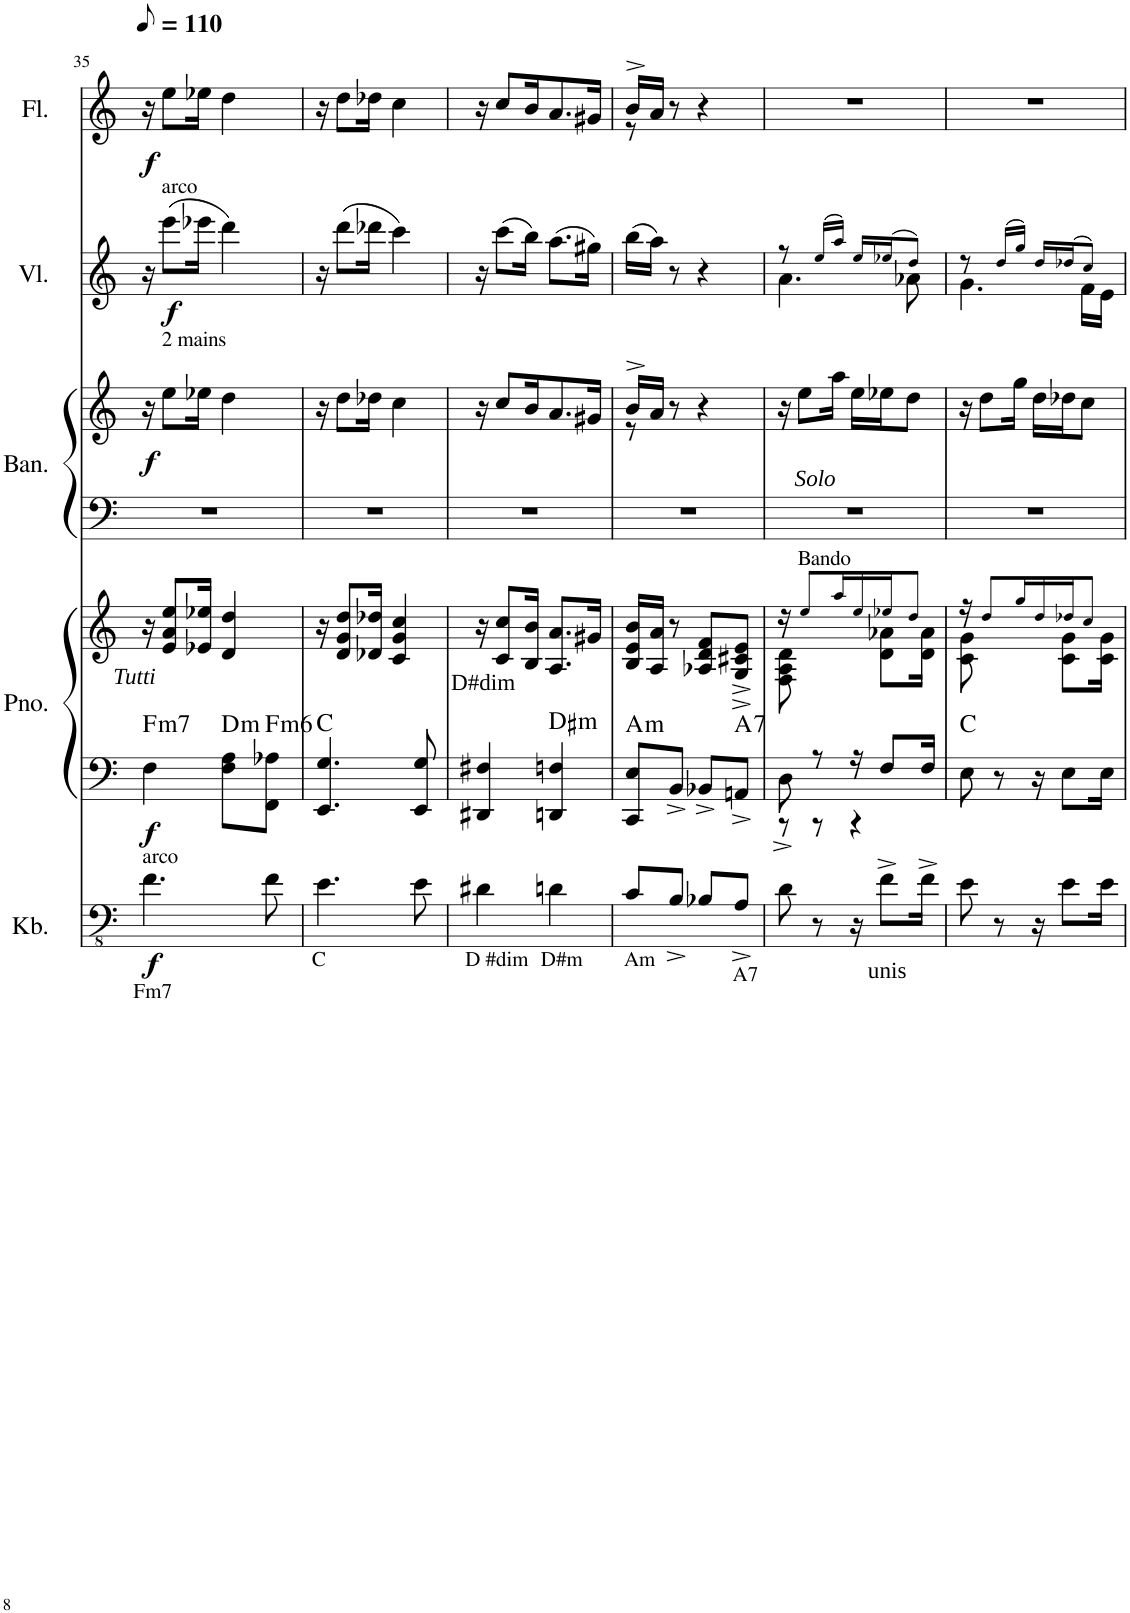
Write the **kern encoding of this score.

**kern	**text	**dynam	**kern	**kern	**text	**dynam	**harte	**kern	**kern	**dynam	**kern	**dynam	**kern	**dynam
*part5	*part5	*part5	*part4	*part4	*part4	*part4	*part4	*part3	*part3	*part3	*part2	*part2	*part1	*part1
*staff7	*staff7	*staff7	*staff6	*staff5	*staff5	*staff5/6	*	*staff4	*staff3	*staff3/4	*staff2	*staff2	*staff1	*staff1
*I"Kontrabass	*	*	*I"Piano	*	*	*	*	*I"Bandoneon	*	*	*I"Violine	*	*I"Flöte	*
*I'Kb.	*	*	*I'Pno.	*	*	*	*	*I'Ban.	*	*	*I'Vl.	*	*I'Fl.	*
!!LO:PB:g=z
*clefFv4	*	*	*clefF4	*clefG2	*	*	*	*clefF4	*clefG2	*	*clefG2	*	*clefG2	*
*Trd7c12	*	*	*	*	*	*	*	*	*	*	*	*	*	*
*k[]	*	*	*k[]	*k[]	*	*	*	*k[]	*k[]	*	*k[]	*	*k[]	*
*M4/8	*	*	*M4/8	*M4/8	*	*	*	*M4/8	*M4/8	*	*M4/8	*	*M4/8	*
*MM55	*	*	*MM55	*MM55	*	*	*	*MM55	*MM55	*	*MM55	*	*MM55	*
=35	=35	=35	=35	=35	=35	=35	=35	=35	=35	=35	=35	=35	=35	=35
!	!	!	!	!LO:TX:b:i:t=Tutti	!	!	!	!	!	!	!	!	!	!
!LO:TX:b:t=Fm7	!	!	!	!	!	!	!	!	!	!	!	!	!	!
!LO:TX:a:t=arco	!	!	!	!	!	!	!	!	!	!	!	!	!	!
!	!	!LO:DY:b	!	!	!	!LO:DY:b=2	!LO:H:kt=m7	!	!	!LO:DY:b	!	!	!	!LO:DY:b
*	*	*	*	*^	*	*	*	*	*	*	*	*	*	*
4.F\	.	f	4F\	16r	4.ryy	.	f	F:min7	2r	16r	f	16r	.	16r	f
!	!	!	!	!	!	!	!	!	!	!	!	!LO:TX:a:t=arco	!	!	!
!	!	!	!	!	!	!	!	!	!	!LO:TX:a:t=2 mains	!	!	!	!	!
!	!	!	!	!	!	!	!	!	!	!	!	!	!LO:DY:b	!	!
.	.	.	.	8e/ 8a/ 8ee/L	.	.	.	.	.	8ee\L	.	(8eee\L	f	8ee\L	.
.	.	.	.	16e-X/ 16ee-X/Jk	.	.	.	.	.	16ee-X\Jk	.	16eee-X\Jk	.	16ee-X\Jk	.
!	!	!	!	!	!	!	!	!LO:H:kt=m	!	!	!	!	!	!	!
.	.	.	8F\ 8A\L	4d/ 4dd/	.	.	.	D:min	.	4dd\	.	4ddd\)	.	4dd\	.
!	!	!	!	!	!	!	!	!LO:H:kt=m6	!	!	!	!	!	!	!
8F\	.	.	8FF\ 8A-X\J	.	8ryy	.	.	F:min6	.	.	.	.	.	.	.
=36	=36	=36	=36	=36	=36	=36	=36	=36	=36	=36	=36	=36	=36	=36	=36
!LO:TX:b:t=C	!	!	!	!	!	!	!	!LO:H:kt=N.C.	!	!	!	!	!	!	!
*	*	*	*	*v	*v	*	*	*	*	*	*	*	*	*	*
4.E\	.	.	4.EE/ 4.G/	16r	.	.	N	2r	16r	.	16r	.	16r	.
.	.	.	.	8d/ 8g/ 8dd/L	.	.	.	.	8dd\L	.	(8ddd\L	.	8dd\L	.
.	.	.	.	16d-X/ 16dd-X/Jk	.	.	.	.	16dd-X\Jk	.	16ddd-X\Jk	.	16dd-X\Jk	.
.	.	.	.	4c/ 4g/ 4cc/	.	.	.	.	4cc\	.	4ccc\)	.	4cc\	.
8E\	.	.	8EE/ 8G/	.	.	.	.	.	.	.	.	.	.	.
=37	=37	=37	=37	=37	=37	=37	=37	=37	=37	=37	=37	=37	=37	=37
!LO:TX:b:t=D #dim	!	!	!	!	!	!	!	!	!	!	!	!	!	!
!	!	!	!	!	!LO:LY:b	!	!	!	!	!	!	!	!	!
4D#X\	.	.	4DD#X/ 4F#X/	16r	D#dim	.	.	2r	16r	.	16r	.	16r	.
.	.	.	.	8c/ 8cc/L	.	.	.	.	8cc/L	.	(8ccc\L	.	8cc/L	.
.	.	.	.	16B/ 16b/Jk	.	.	.	.	16b/K	.	16bb\Jk)	.	16b/K	.
!LO:TX:b:t=D#m	!	!	!	!	!	!	!LO:H:kt=m	!	!	!	!	!	!	!
4Dn\	.	.	4DDn/ 4Fn/	8.A/ 8.a/L	.	.	D#:min	.	8.a/	.	(8.aa\L	.	8.a/	.
.	.	.	.	16g#X/Jk	.	.	.	.	16g#X/Jk	.	16gg#X\Jk)	.	16g#X/Jk	.
=38	=38	=38	=38	=38	=38	=38	=38	=38	=38	=38	=38	=38	=38	=38
*	*	*	*	*	*	*	*	*	*^	*	*	*	*^	*
!LO:TX:b:t=Am	!	!	!	!	!	!	!LO:H:kt=m	!	!	!	!	!	!	!	!	!
8C/L	.	.	8CC/ 8E/L	16B/ 16e/ 16b/LL	.	.	A:min	2r	16b^/LL	8r	.	(16bb\LL	.	16b^/LL	8r	.
.	.	.	.	16A/ 16a/JJ	.	.	.	.	16a/JJ	.	.	16aa\JJ)	.	16a/JJ	.	.
8BB^/J	.	.	8BB^/J	8r	.	.	.	.	8r	4.ryy	.	8r	.	8r	4.ryy	.
8BB-X/L	.	.	8BB-X^/L	8A-X/ 8d/ 8f/L	.	.	.	.	4r	.	.	4r	.	4r	.	.
!LO:TX:b:t=A7	!	!	!	!	!	!	!LO:H:kt=7	!	!	!	!	!	!	!	!	!
8AA^/J	.	.	8AAn^/J	8G/^ 8c#X/^ 8e/^J	.	.	A:7	.	.	.	.	.	.	.	.	.
*	*	*	*	*	*	*	*	*	*v	*v	*	*	*	*v	*v	*
=39	=39	=39	=39	=39	=39	=39	=39	=39	=39	=39	=39	=39	=39	=39
*	*	*	*^	*^	*	*	*	*	*	*	*^	*	*	*
8D\	.	.	8D^\	8r	16r	8F\ 8A\ 8d\	.	.	.	2r	16r	.	8r	4.a\	.	2r	.
!	!	!	!	!	!	!	!	!	!	!	!LO:TX:b:i:t=Solo	!	!	!	!	!	!
!	!	!	!	!	!LO:TX:a:t=Bando	!	!	!	!	!	!	!	!	!	!	!	!
.	.	.	.	.	8ee/L	.	.	.	.	.	8ee\L	.	.	.	.	.	.
8r	.	.	8r	8r	.	8.ryy	.	.	.	.	.	.	(16ee/LL	.	.	.	.
.	.	.	.	.	16aa/L	.	.	.	.	.	16aa\Jk	.	16aa/JJ)	.	.	.	.
16r	.	.	16r	4r	16ee/	.	.	.	.	.	16ee\LL	.	16ee/LL	.	.	.	.
!	!LO:LY:b	!	!	!	!	!	!	!	!	!	!	!	!	!	!	!	!
8F^\L	unis	.	8F/L	.	16ee-X/J	8d\ 8a-X\L	.	.	.	.	16ee-X\J	.	(16ee-X/J	.	.	.	.
.	.	.	.	.	8dd/J	.	.	.	.	.	8dd\J	.	8dd/J)	8a-X\	.	.	.
16F^\Jk	.	.	16F/Jk	.	.	16d\ 16a-\Jk	.	.	.	.	.	.	.	.	.	.	.
*	*	*	*v	*v	*	*	*	*	*	*	*	*	*	*	*	*	*
=40	=40	=40	=40	=40	=40	=40	=40	=40	=40	=40	=40	=40	=40	=40	=40	=40
!	!	!	!	!	!	!	!	!LO:H:kt=N.C.	!	!	!	!	!	!	!	!
8E\	.	.	8E\	16r	8c\ 8g\	.	.	N	2r	16r	.	8r	4.g\	.	2r	.
.	.	.	.	8dd/L	.	.	.	.	.	8dd\L	.	.	.	.	.	.
8r	.	.	8r	.	8.ryy	.	.	.	.	.	.	(16dd/LL	.	.	.	.
.	.	.	.	16gg/L	.	.	.	.	.	16gg\Jk	.	16gg/JJ)	.	.	.	.
16r	.	.	16r	16dd/	.	.	.	.	.	16dd\LL	.	16dd/LL	.	.	.	.
8E\L	.	.	8E\L	16dd-X/J	8c\ 8g\L	.	.	.	.	16dd-X\J	.	(16dd-X/J	.	.	.	.
.	.	.	.	8cc/J	.	.	.	.	.	8cc\J	.	8cc/J)	16f\LL	.	.	.
16E\Jk	.	.	16E\Jk	.	16c\ 16g\Jk	.	.	.	.	.	.	.	16e\JJ	.	.	.
*	*	*	*	*v	*v	*	*	*	*	*	*	*v	*v	*	*	*
=	=	=	=	=	=	=	=	=	=	=	=	=	=	=
*-	*-	*-	*-	*-	*-	*-	*-	*-	*-	*-	*-	*-	*-	*-
